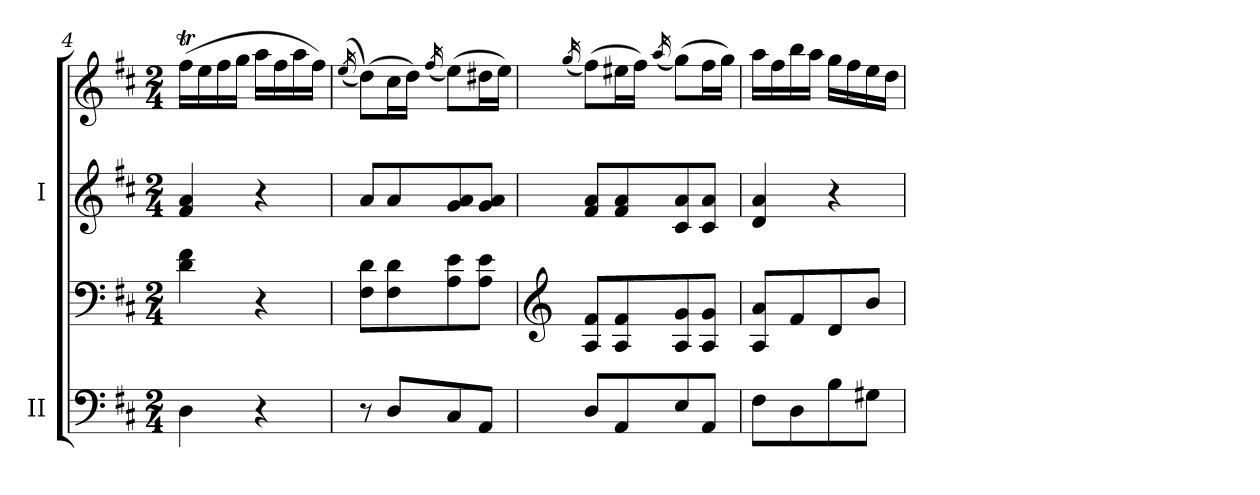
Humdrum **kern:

**kern	**kern	**kern	**kern
*part2	*part2	*part1	*part1
*staff4	*staff3	*staff2	*staff1
*I"II	*	*I"I	*
*I'II	*	*I'I	*
*clefF4	*clefF4	*clefG2	*clefG2
*k[f#c#]	*k[f#c#]	*k[f#c#]	*k[f#c#]
*M2/4	*M2/4	*M2/4	*M2/4
=4	=4	=4	=4
4D\	4d\ 4f#\	4f#/ 4a/	(>16ff#t\LL
.	.	.	16ee\
.	.	.	16ff#\
.	.	.	16gg\JJ
4r	4r	4r	16aa\LL
.	.	.	16ff#\
.	.	.	16aa\
.	.	.	16ff#\JJ)
=5	=5	=5	=5
.	.	.	(<(<16qee/
8r	8F#\ 8d\L	8a/L	(>8dd\L))
8D/L	8F#\ 8d\	8a/	16cc#\L
.	.	.	16dd\JJ)
.	.	.	(<16qff#/
8C#/	8A\ 8e\	8g/ 8a/	(>8ee\L)
8AA/J	8A\ 8e\J	8g/ 8a/J	16dd#X\L
.	.	.	16ee\JJ)
!!LO:LB:g=z
=6	=6	=6	=6
*	*clefG2	*	*
.	.	.	(<16qgg/
8D/L	8A/ 8f#/L	8f#/ 8a/L	(>8ff#\L)
8AA/	8A/ 8f#/	8f#/ 8a/	16ee#X\L
.	.	.	16ff#\JJ)
.	.	.	(<16qaa/
8E/	8A/ 8g/	8c#/ 8a/	(>8gg\L)
8AA/J	8A/ 8g/J	8c#/ 8a/J	16ff#\L
.	.	.	16gg\JJ)
=7	=7	=7	=7
8F#\L	8A/ 8a/L	4d/ 4a/	16aa\LL
.	.	.	16ff#\
8D\	8f#/	.	16bb\
.	.	.	16aa\JJ
8B\	8d/	4r	16gg\LL
.	.	.	16ff#\
8G#X\J	8b/J	.	16ee\
.	.	.	16dd\JJ
=	=	=	=
*-	*-	*-	*-
